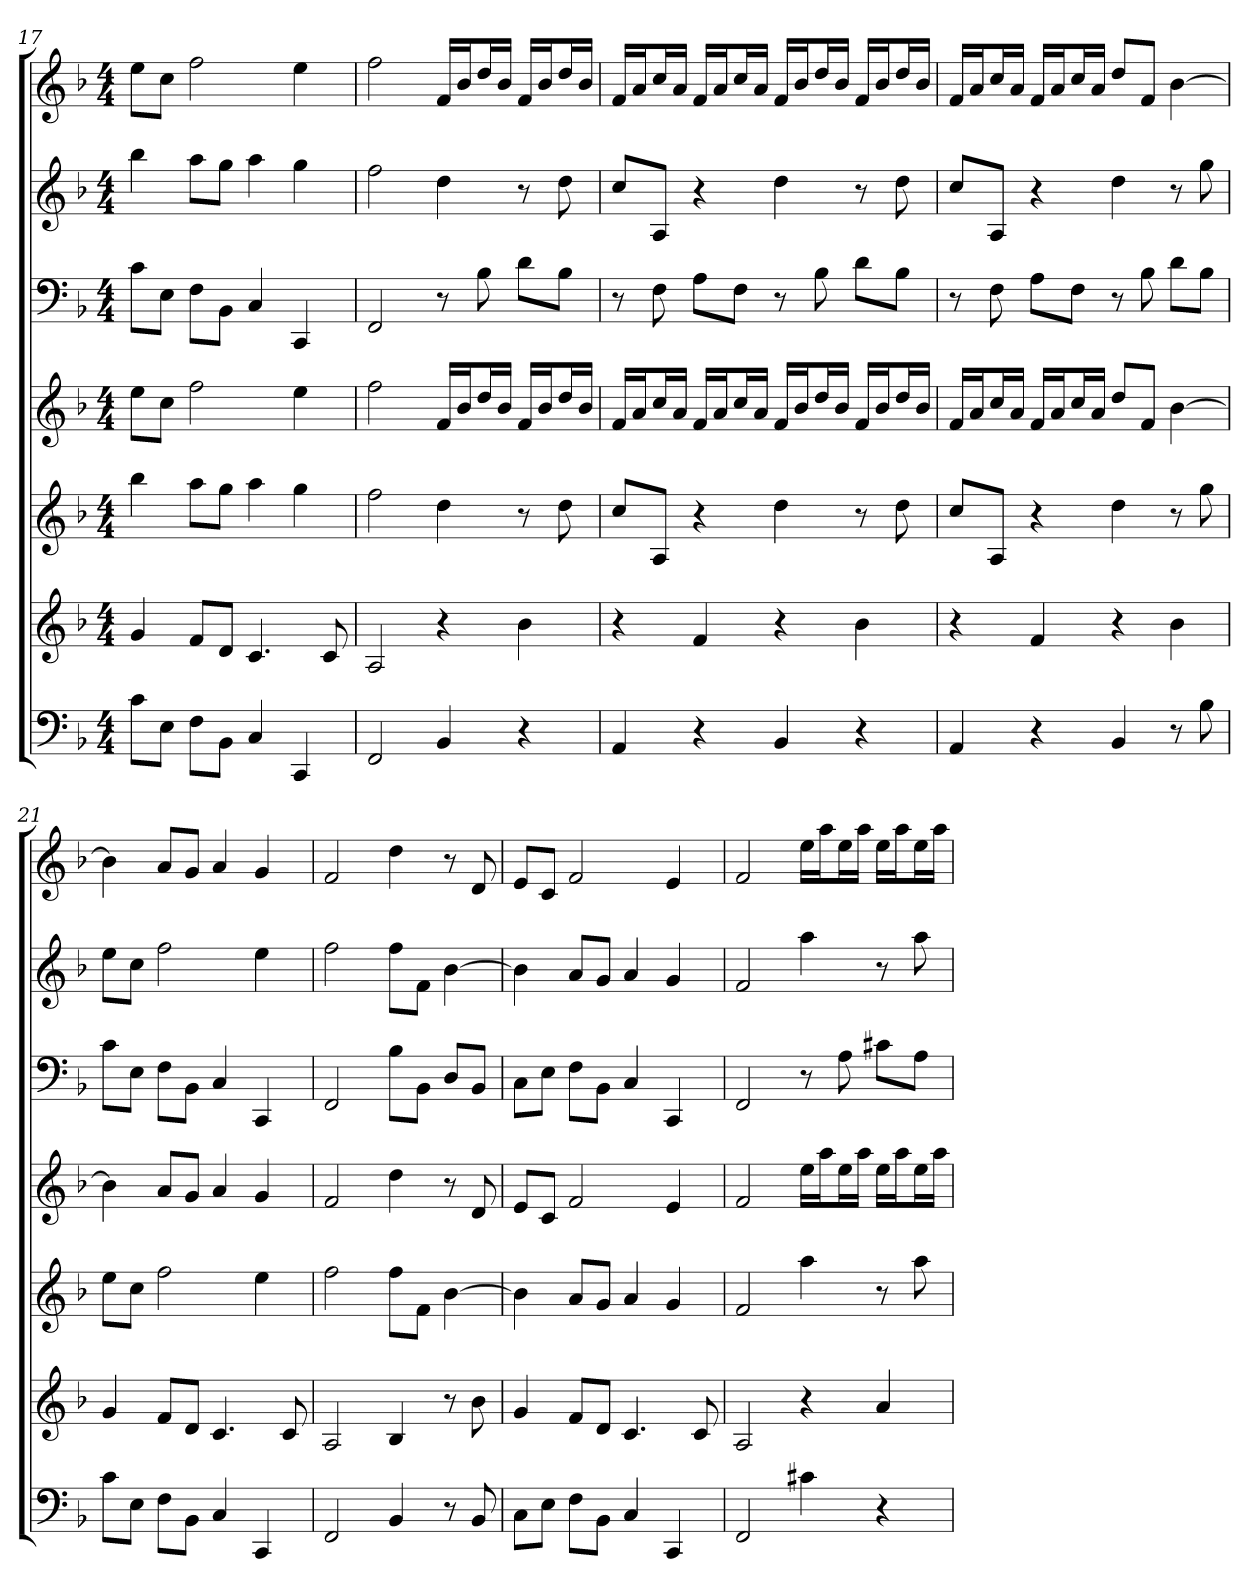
**kern	**kern	**kern	**kern	**kern	**kern	**kern
*part7	*part6	*part5	*part4	*part3	*part2	*part1
*staff7	*staff6	*staff5	*staff4	*staff3	*staff2	*staff1
*k[b-]	*k[b-]	*k[b-]	*k[b-]	*k[b-]	*k[b-]	*k[b-]
*F:	*F:	*F:	*F:	*F:	*F:	*F:
*M4/4	*M4/4	*M4/4	*M4/4	*M4/4	*M4/4	*M4/4
=17	=17	=17	=17	=17	=17	=17
8cL	4g	4bb-	8eeL	8cL	4bb-	8eeL
8EJ	.	.	8ccJ	8EJ	.	8ccJ
8FL	8fL	8aaL	2ff	8FL	8aaL	2ff
8BB-J	8dJ	8ggJ	.	8BB-J	8ggJ	.
4C	4.c	4aa	.	4C	4aa	.
4CC	.	4gg	4ee	4CC	4gg	4ee
.	8c	.	.	.	.	.
=18	=18	=18	=18	=18	=18	=18
2FF	2A	2ff	2ff	2FF	2ff	2ff
4BB-	4r	4dd	16fLL	8r	4dd	16fLL
.	.	.	16b-J	.	.	16b-J
.	.	.	16ddL	8B-	.	16ddL
.	.	.	16b-JJ	.	.	16b-JJ
4r	4b-	8r	16fLL	8dL	8r	16fLL
.	.	.	16b-J	.	.	16b-J
.	.	8dd	16ddL	8B-J	8dd	16ddL
.	.	.	16b-JJ	.	.	16b-JJ
=19	=19	=19	=19	=19	=19	=19
4AA	4r	8ccL	16fLL	8r	8ccL	16fLL
.	.	.	16aJ	.	.	16aJ
.	.	8AJ	16ccL	8F	8AJ	16ccL
.	.	.	16aJJ	.	.	16aJJ
4r	4f	4r	16fLL	8AL	4r	16fLL
.	.	.	16aJ	.	.	16aJ
.	.	.	16ccL	8FJ	.	16ccL
.	.	.	16aJJ	.	.	16aJJ
4BB-	4r	4dd	16fLL	8r	4dd	16fLL
.	.	.	16b-J	.	.	16b-J
.	.	.	16ddL	8B-	.	16ddL
.	.	.	16b-JJ	.	.	16b-JJ
4r	4b-	8r	16fLL	8dL	8r	16fLL
.	.	.	16b-J	.	.	16b-J
.	.	8dd	16ddL	8B-J	8dd	16ddL
.	.	.	16b-JJ	.	.	16b-JJ
=20	=20	=20	=20	=20	=20	=20
4AA	4r	8ccL	16fLL	8r	8ccL	16fLL
.	.	.	16aJ	.	.	16aJ
.	.	8AJ	16ccL	8F	8AJ	16ccL
.	.	.	16aJJ	.	.	16aJJ
4r	4f	4r	16fLL	8AL	4r	16fLL
.	.	.	16aJ	.	.	16aJ
.	.	.	16ccL	8FJ	.	16ccL
.	.	.	16aJJ	.	.	16aJJ
4BB-	4r	4dd	8ddL	8r	4dd	8ddL
.	.	.	8fJ	8B-	.	8fJ
8r	4b-	8r	[4b-	8dL	8r	[4b-
8B-	.	8gg	.	8B-J	8gg	.
=21	=21	=21	=21	=21	=21	=21
8cL	4g	8eeL	4b-]	8cL	8eeL	4b-]
8EJ	.	8ccJ	.	8EJ	8ccJ	.
8FL	8fL	2ff	8aL	8FL	2ff	8aL
8BB-J	8dJ	.	8gJ	8BB-J	.	8gJ
4C	4.c	.	4a	4C	.	4a
4CC	.	4ee	4g	4CC	4ee	4g
.	8c	.	.	.	.	.
=22	=22	=22	=22	=22	=22	=22
2FF	2A	2ff	2f	2FF	2ff	2f
4BB-	4B-	8ffL	4dd	8B-L	8ffL	4dd
.	.	8fJ	.	8BB-J	8fJ	.
8r	8r	[4b-	8r	8DL	[4b-	8r
8BB-	8b-	.	8d	8BB-J	.	8d
=23	=23	=23	=23	=23	=23	=23
8CL	4g	4b-]	8eL	8CL	4b-]	8eL
8EJ	.	.	8cJ	8EJ	.	8cJ
8FL	8fL	8aL	2f	8FL	8aL	2f
8BB-J	8dJ	8gJ	.	8BB-J	8gJ	.
4C	4.c	4a	.	4C	4a	.
4CC	.	4g	4e	4CC	4g	4e
.	8c	.	.	.	.	.
=24	=24	=24	=24	=24	=24	=24
2FF	2A	2f	2f	2FF	2f	2f
4c#X	4r	4aa	16eeLL	8r	4aa	16eeLL
.	.	.	16aaJ	.	.	16aaJ
.	.	.	16eeL	8A	.	16eeL
.	.	.	16aaJJ	.	.	16aaJJ
4r	4a	8r	16eeLL	8c#XL	8r	16eeLL
.	.	.	16aaJ	.	.	16aaJ
.	.	8aa	16eeL	8AJ	8aa	16eeL
.	.	.	16aaJJ	.	.	16aaJJ
=	=	=	=	=	=	=
*-	*-	*-	*-	*-	*-	*-
